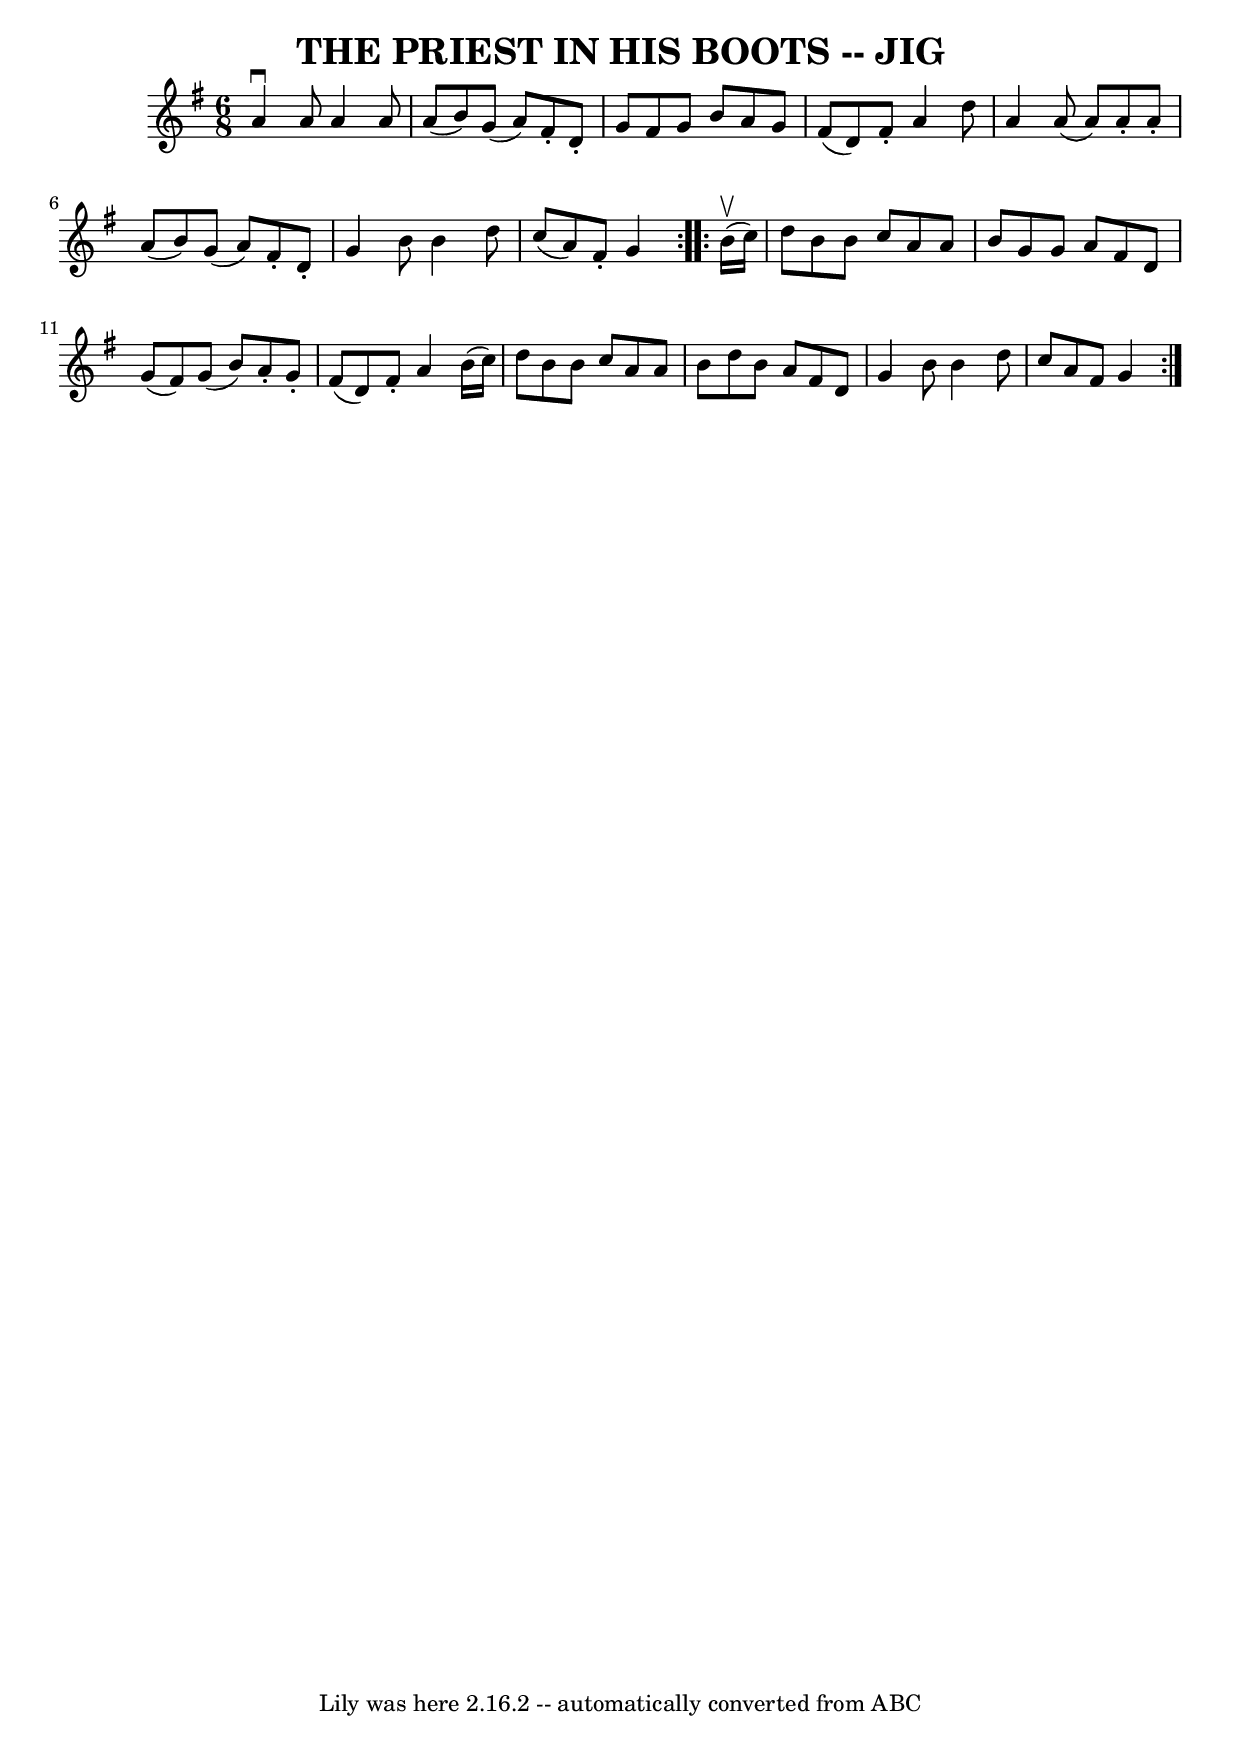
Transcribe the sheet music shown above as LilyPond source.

\version "2.7.40"
\include "Mammoth.ily"
\header {
	%% book = "Ryan's Mammoth Collection of Fiddle Tunes"
	crossRefNumber = "1"
	footnotes = ""
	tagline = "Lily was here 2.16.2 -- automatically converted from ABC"
	title = "THE PRIEST IN HIS BOOTS -- JIG"
}
voicedefault =  {
\set Score.defaultBarType = "empty"

\repeat volta 2 {
\time 6/8 \key g \major a'4^\downbow a'8 a'4 a'8    |
 a'8 (
 b'8) g'8 (a'8) fis'8 -. d'8 -.   |
 g'8 fis'8    
g'8 b'8 a'8 g'8    |
 fis'8 (d'8) fis'8 -. a'4    
d''8        |
 a'4 a'8 (a'8) a'8 -. a'8 -.   |
   
a'8 (b'8) g'8 (a'8) fis'8 -. d'8 -.   |
 g'4 b'8   
 b'4 d''8    |
 c''8 (a'8) fis'8 -. g'4    }     
\repeat volta 2 { b'16 (^\upbow c''16)       |
 d''8 b'8    
b'8 c''8 a'8 a'8    |
 b'8 g'8 g'8 a'8 fis'8    
d'8    |
 g'8 (fis'8) g'8 (b'8) a'8 -. g'8 -.   
|
 fis'8 (d'8) fis'8 -. a'4 b'16 (c''16)       
|
 d''8 b'8 b'8 c''8 a'8 a'8    |
 b'8 d''8   
 b'8 a'8 fis'8 d'8    |
 g'4 b'8 b'4 d''8    |
 
 c''8 a'8 fis'8 g'4    }   
}

\score{
    <<

	\context Staff="default"
	{
	    \voicedefault 
	}

    >>
	\layout {
	}
	\midi {}
}
